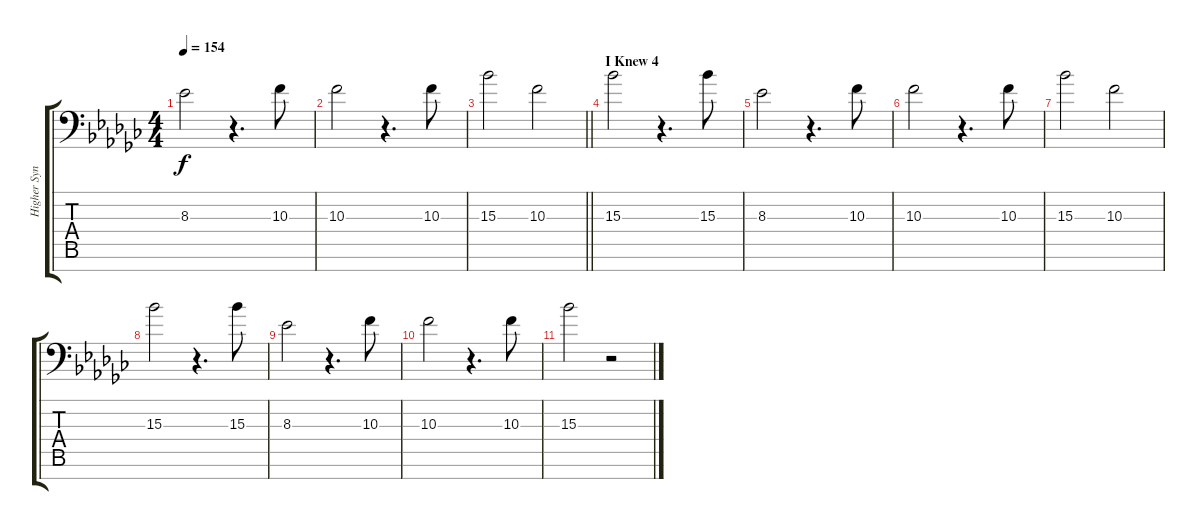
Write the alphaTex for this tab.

\track ("Higher Synth" "Higher Syn") {instrument synthbrass1}
\staff {score tabs}
\tuning (E4 B3 G3 D3 A2 E2 A1) {hide}
\ts (4 4)
\tempo 154
\clef f4
\ks gb
8.3.2{dy f} r.4{d} 10.3.8 |
10.3.2 r.4{d} 10.3.8 |
\barLineRight lightlight
15.3.2 10.3.2 |
\section ("" "I Knew 4")
15.3.2 r.4{d} 15.3.8 |
8.3.2 r.4{d} 10.3.8 |
10.3.2 r.4{d} 10.3.8 |
15.3.2 10.3.2 |
15.3.2 r.4{d} 15.3.8 |
8.3.2 r.4{d} 10.3.8 |
10.3.2 r.4{d} 10.3.8 |
15.3.2 r.2
